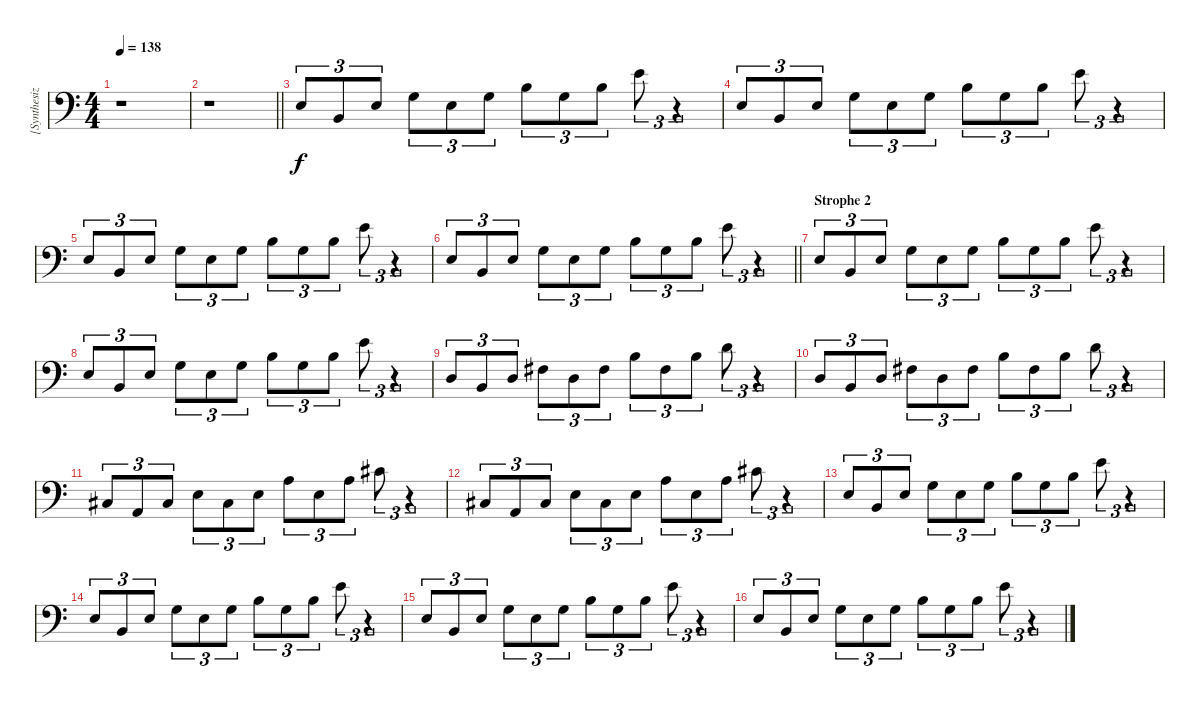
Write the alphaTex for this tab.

\track ("[Synthesizer: LH]" "[Synthesiz") {instrument lead2sawtooth}
\staff {score}
\tuning (C3 G2 D2 A1 E1 B0) {hide}
\ts (4 4)
\tempo 138
\clef f4
\ks c
r.1{dy f} |
\barLineRight lightlight
r.1 |
4.1.8{tu (3 2)} 4.2.8{tu (3 2)} 4.1.8{tu (3 2)} 7.1.8{tu (3 2)} 4.1.8{tu (3 2)} 7.1.8{tu (3 2)} 11.1.8{tu (3 2)} 7.1.8{tu (3 2)} 11.1.8{tu (3 2)} 16.1.8{tu (3 2)} r.4{tu (3 2)} |
14.3.8{tu (3 2)} 14.4.8{tu (3 2)} 14.3.8{tu (3 2)} 12.2.8{tu (3 2)} 14.3.8{tu (3 2)} 12.2.8{tu (3 2)} 11.1.8{tu (3 2)} 12.2.8{tu (3 2)} 11.1.8{tu (3 2)} 16.1.8{tu (3 2)} r.4{tu (3 2)} |
14.3.8{tu (3 2)} 14.4.8{tu (3 2)} 14.3.8{tu (3 2)} 12.2.8{tu (3 2)} 14.3.8{tu (3 2)} 12.2.8{tu (3 2)} 11.1.8{tu (3 2)} 12.2.8{tu (3 2)} 11.1.8{tu (3 2)} 16.1.8{tu (3 2)} r.4{tu (3 2)} |
\barLineRight lightlight
14.3.8{tu (3 2)} 14.4.8{tu (3 2)} 14.3.8{tu (3 2)} 12.2.8{tu (3 2)} 14.3.8{tu (3 2)} 12.2.8{tu (3 2)} 11.1.8{tu (3 2)} 12.2.8{tu (3 2)} 11.1.8{tu (3 2)} 16.1.8{tu (3 2)} r.4{tu (3 2)} |
\section ("" "Strophe 2")
14.3.8{tu (3 2)} 14.4.8{tu (3 2)} 14.3.8{tu (3 2)} 12.2.8{tu (3 2)} 14.3.8{tu (3 2)} 12.2.8{tu (3 2)} 11.1.8{tu (3 2)} 12.2.8{tu (3 2)} 11.1.8{tu (3 2)} 16.1.8{tu (3 2)} r.4{tu (3 2)} |
14.3.8{tu (3 2)} 14.4.8{tu (3 2)} 14.3.8{tu (3 2)} 12.2.8{tu (3 2)} 14.3.8{tu (3 2)} 12.2.8{tu (3 2)} 11.1.8{tu (3 2)} 12.2.8{tu (3 2)} 11.1.8{tu (3 2)} 16.1.8{tu (3 2)} r.4{tu (3 2)} |
12.3.8{tu (3 2)} 14.4.8{tu (3 2)} 12.3.8{tu (3 2)} 11.2.8{tu (3 2)} 12.3.8{tu (3 2)} 11.2.8{tu (3 2)} 11.1.8{tu (3 2)} 11.2.8{tu (3 2)} 11.1.8{tu (3 2)} 14.1.8{tu (3 2)} r.4{tu (3 2)} |
12.3.8{tu (3 2)} 14.4.8{tu (3 2)} 12.3.8{tu (3 2)} 11.2.8{tu (3 2)} 12.3.8{tu (3 2)} 11.2.8{tu (3 2)} 11.1.8{tu (3 2)} 11.2.8{tu (3 2)} 11.1.8{tu (3 2)} 14.1.8{tu (3 2)} r.4{tu (3 2)} |
11.3.8{tu (3 2)} 12.4.8{tu (3 2)} 11.3.8{tu (3 2)} 9.2.8{tu (3 2)} 11.3.8{tu (3 2)} 9.2.8{tu (3 2)} 9.1.8{tu (3 2)} 9.2.8{tu (3 2)} 9.1.8{tu (3 2)} 13.1.8{tu (3 2)} r.4{tu (3 2)} |
11.3.8{tu (3 2)} 12.4.8{tu (3 2)} 11.3.8{tu (3 2)} 9.2.8{tu (3 2)} 11.3.8{tu (3 2)} 9.2.8{tu (3 2)} 9.1.8{tu (3 2)} 9.2.8{tu (3 2)} 9.1.8{tu (3 2)} 13.1.8{tu (3 2)} r.4{tu (3 2)} |
9.2.8{tu (3 2)} 9.3.8{tu (3 2)} 9.2.8{tu (3 2)} 7.1.8{tu (3 2)} 9.2.8{tu (3 2)} 7.1.8{tu (3 2)} 11.1.8{tu (3 2)} 7.1.8{tu (3 2)} 11.1.8{tu (3 2)} 16.1.8{tu (3 2)} r.4{tu (3 2)} |
14.3.8{tu (3 2)} 14.4.8{tu (3 2)} 14.3.8{tu (3 2)} 12.2.8{tu (3 2)} 14.3.8{tu (3 2)} 12.2.8{tu (3 2)} 11.1.8{tu (3 2)} 12.2.8{tu (3 2)} 11.1.8{tu (3 2)} 16.1.8{tu (3 2)} r.4{tu (3 2)} |
14.3.8{tu (3 2)} 14.4.8{tu (3 2)} 14.3.8{tu (3 2)} 12.2.8{tu (3 2)} 14.3.8{tu (3 2)} 12.2.8{tu (3 2)} 11.1.8{tu (3 2)} 12.2.8{tu (3 2)} 11.1.8{tu (3 2)} 16.1.8{tu (3 2)} r.4{tu (3 2)} |
14.3.8{tu (3 2)} 14.4.8{tu (3 2)} 14.3.8{tu (3 2)} 12.2.8{tu (3 2)} 14.3.8{tu (3 2)} 12.2.8{tu (3 2)} 11.1.8{tu (3 2)} 12.2.8{tu (3 2)} 11.1.8{tu (3 2)} 16.1.8{tu (3 2)} r.4{tu (3 2)}
